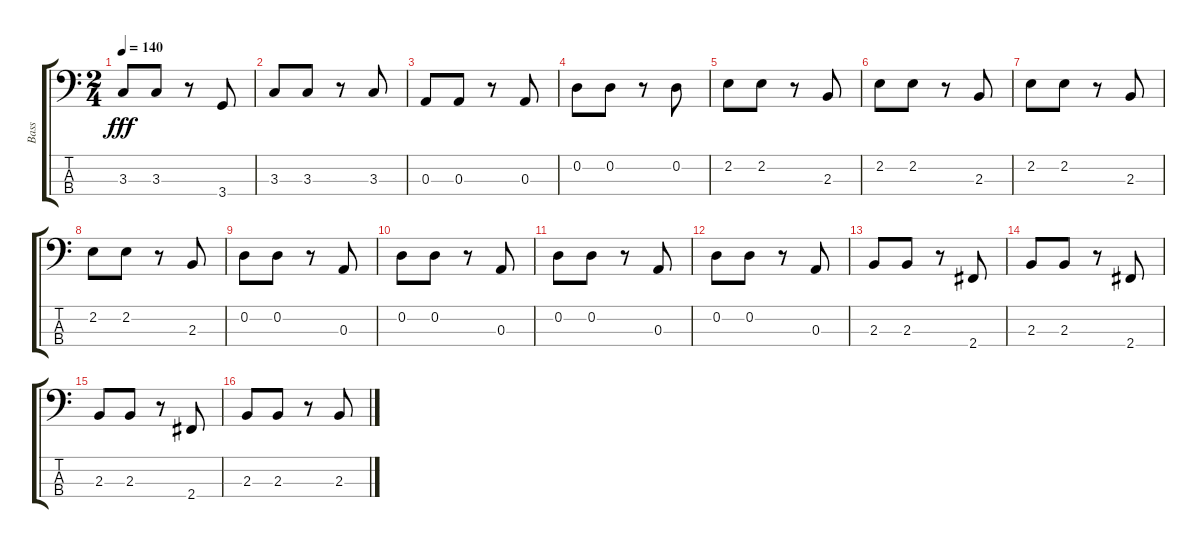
\track ("Bass" "Bass") {instrument electricbassfinger}
\staff {score tabs}
\tuning (G2 D2 A1 E1) {hide}
\ts (2 4)
\tempo 140
\clef f4
\ks c
3.3.8{dy fff} 3.3.8 r.8 3.4.8 |
3.3.8 3.3.8 r.8 3.3.8 |
0.3.8 0.3.8 r.8 0.3.8 |
0.2.8 0.2.8 r.8 0.2.8 |
2.2.8 2.2.8 r.8 2.3.8 |
2.2.8 2.2.8 r.8 2.3.8 |
2.2.8 2.2.8 r.8 2.3.8 |
2.2.8 2.2.8 r.8 2.3.8 |
0.2.8 0.2.8 r.8 0.3.8 |
0.2.8 0.2.8 r.8 0.3.8 |
0.2.8 0.2.8 r.8 0.3.8 |
0.2.8 0.2.8 r.8 0.3.8 |
2.3.8 2.3.8 r.8 2.4.8 |
2.3.8 2.3.8 r.8 2.4.8 |
2.3.8 2.3.8 r.8 2.4.8 |
2.3.8 2.3.8 r.8 2.3.8
